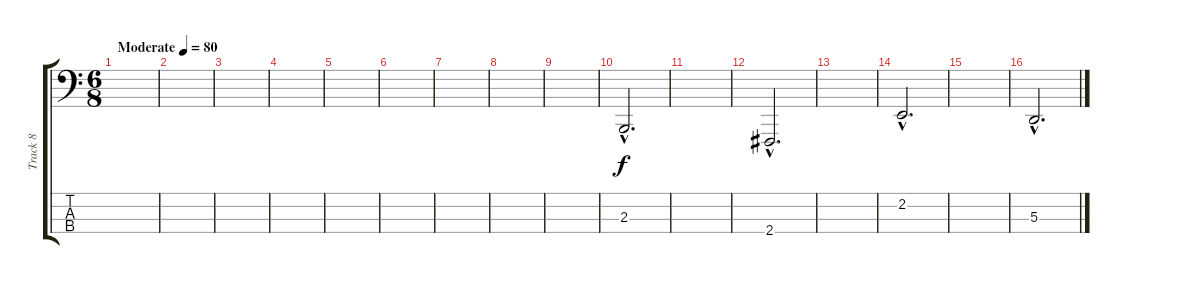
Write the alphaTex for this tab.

\track ("Track 8" "Track 8") {instrument acousticgrandpiano}
\staff {score tabs}
\tuning (G2 D2 A1 E1) {hide}
\ts (6 8)
\tempo (80 "Moderate")
\clef f4
\ks c
|
|
|
|
|
|
|
|
|
2.3{hac}.2{d} |
|
2.4{hac}.2{d} |
|
2.2{hac}.2{d} |
|
5.3{hac}.2{d}
